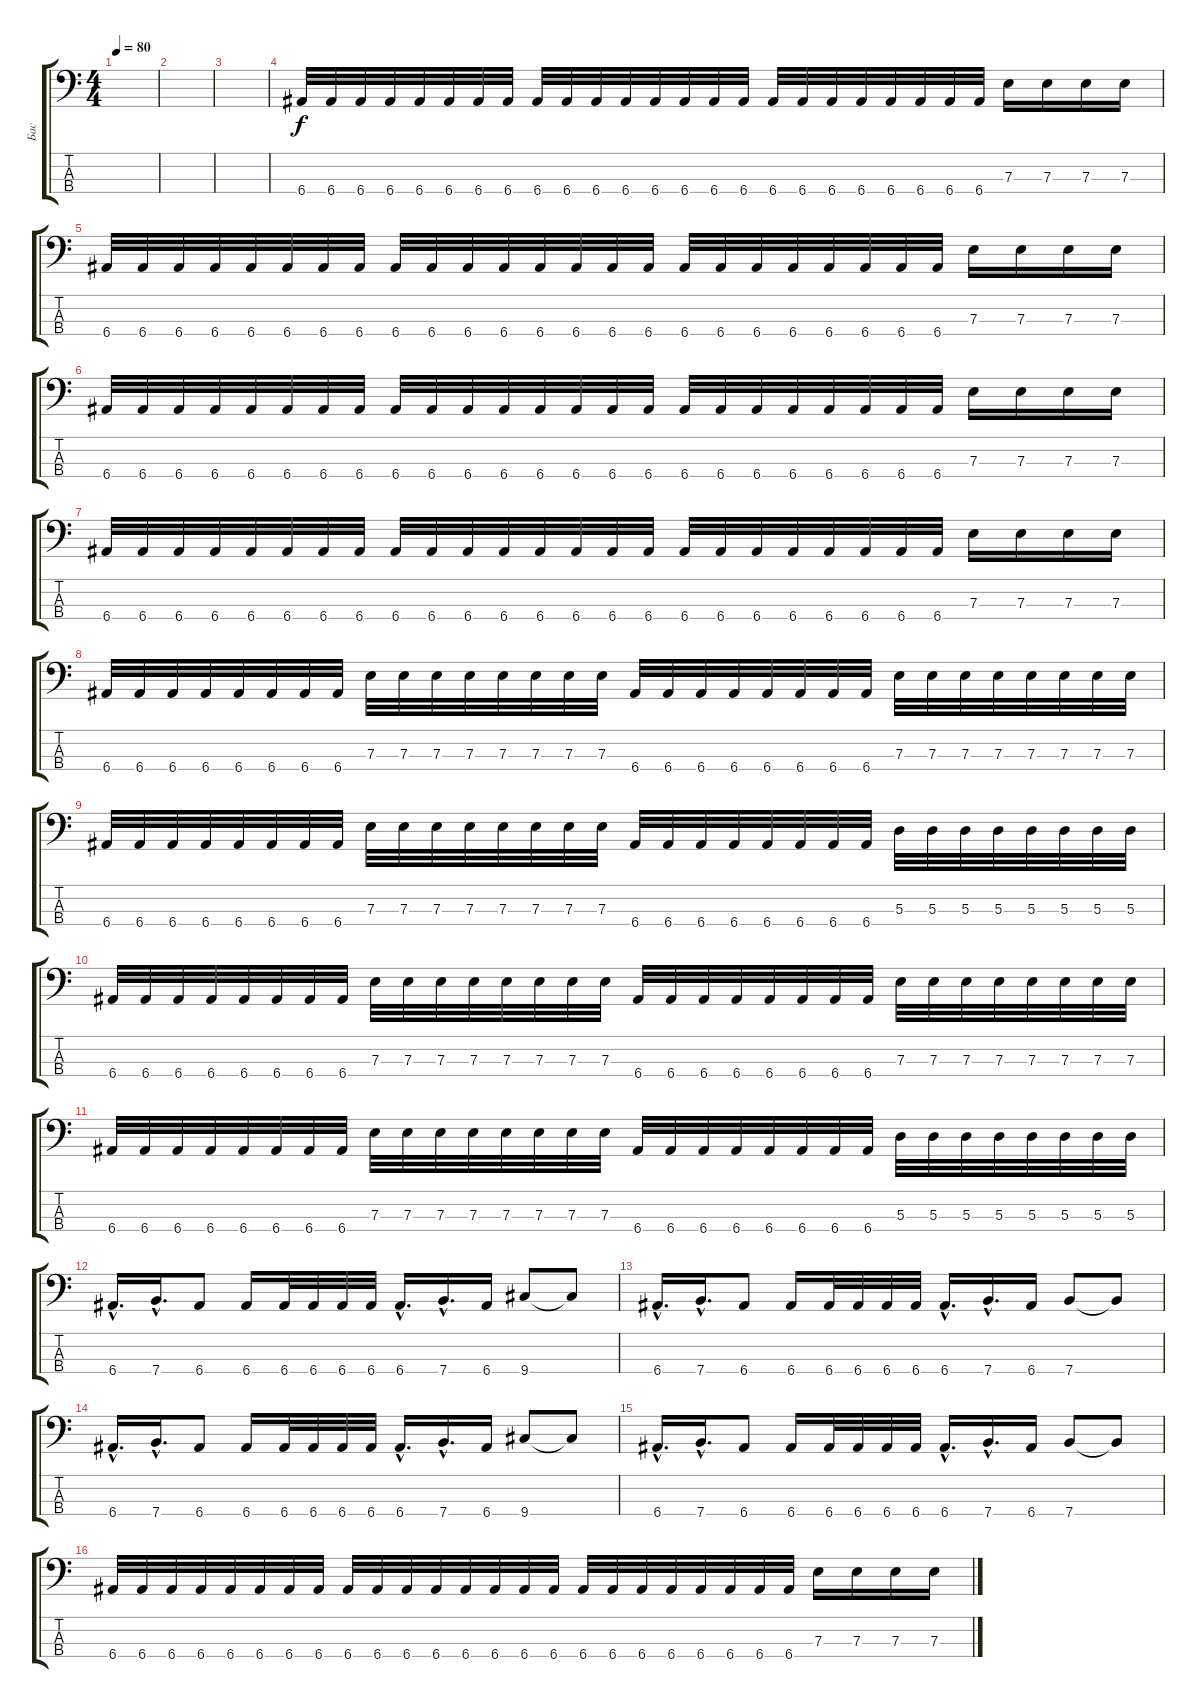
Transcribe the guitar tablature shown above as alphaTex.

\track ("Бас" "Бас") {instrument electricbasspick}
\staff {score tabs}
\tuning (G2 D2 A1 E1) {hide}
\ts (4 4)
\tempo 80
\clef f4
\ks c
|
|
|
6.4.32 6.4.32 6.4.32 6.4.32 6.4.32 6.4.32 6.4.32 6.4.32 6.4.32 6.4.32 6.4.32 6.4.32 6.4.32 6.4.32 6.4.32 6.4.32 6.4.32 6.4.32 6.4.32 6.4.32 6.4.32 6.4.32 6.4.32 6.4.32 7.3.16 7.3.16 7.3.16 7.3.16 |
6.4.32 6.4.32 6.4.32 6.4.32 6.4.32 6.4.32 6.4.32 6.4.32 6.4.32 6.4.32 6.4.32 6.4.32 6.4.32 6.4.32 6.4.32 6.4.32 6.4.32 6.4.32 6.4.32 6.4.32 6.4.32 6.4.32 6.4.32 6.4.32 7.3.16 7.3.16 7.3.16 7.3.16 |
6.4.32 6.4.32 6.4.32 6.4.32 6.4.32 6.4.32 6.4.32 6.4.32 6.4.32 6.4.32 6.4.32 6.4.32 6.4.32 6.4.32 6.4.32 6.4.32 6.4.32 6.4.32 6.4.32 6.4.32 6.4.32 6.4.32 6.4.32 6.4.32 7.3.16 7.3.16 7.3.16 7.3.16 |
6.4.32 6.4.32 6.4.32 6.4.32 6.4.32 6.4.32 6.4.32 6.4.32 6.4.32 6.4.32 6.4.32 6.4.32 6.4.32 6.4.32 6.4.32 6.4.32 6.4.32 6.4.32 6.4.32 6.4.32 6.4.32 6.4.32 6.4.32 6.4.32 7.3.16 7.3.16 7.3.16 7.3.16 |
6.4.32 6.4.32 6.4.32 6.4.32 6.4.32 6.4.32 6.4.32 6.4.32 7.3.32 7.3.32 7.3.32 7.3.32 7.3.32 7.3.32 7.3.32 7.3.32 6.4.32 6.4.32 6.4.32 6.4.32 6.4.32 6.4.32 6.4.32 6.4.32 7.3.32 7.3.32 7.3.32 7.3.32 7.3.32 7.3.32 7.3.32 7.3.32 |
6.4.32 6.4.32 6.4.32 6.4.32 6.4.32 6.4.32 6.4.32 6.4.32 7.3.32 7.3.32 7.3.32 7.3.32 7.3.32 7.3.32 7.3.32 7.3.32 6.4.32 6.4.32 6.4.32 6.4.32 6.4.32 6.4.32 6.4.32 6.4.32 5.3.32 5.3.32 5.3.32 5.3.32 5.3.32 5.3.32 5.3.32 5.3.32 |
6.4.32 6.4.32 6.4.32 6.4.32 6.4.32 6.4.32 6.4.32 6.4.32 7.3.32 7.3.32 7.3.32 7.3.32 7.3.32 7.3.32 7.3.32 7.3.32 6.4.32 6.4.32 6.4.32 6.4.32 6.4.32 6.4.32 6.4.32 6.4.32 7.3.32 7.3.32 7.3.32 7.3.32 7.3.32 7.3.32 7.3.32 7.3.32 |
6.4.32 6.4.32 6.4.32 6.4.32 6.4.32 6.4.32 6.4.32 6.4.32 7.3.32 7.3.32 7.3.32 7.3.32 7.3.32 7.3.32 7.3.32 7.3.32 6.4.32 6.4.32 6.4.32 6.4.32 6.4.32 6.4.32 6.4.32 6.4.32 5.3.32 5.3.32 5.3.32 5.3.32 5.3.32 5.3.32 5.3.32 5.3.32 |
6.4{hac}.16{d} 7.4{hac}.16{d} 6.4.8 6.4.16 6.4.32 6.4.32 6.4.32 6.4.32 6.4{hac}.16{d} 7.4{hac}.16{d} 6.4.16 9.4.8 9.4{t}.8 |
6.4{hac}.16{d} 7.4{hac}.16{d} 6.4.8 6.4.16 6.4.32 6.4.32 6.4.32 6.4.32 6.4{hac}.16{d} 7.4{hac}.16{d} 6.4.16 7.4.8 7.4{t}.8 |
6.4{hac}.16{d} 7.4{hac}.16{d} 6.4.8 6.4.16 6.4.32 6.4.32 6.4.32 6.4.32 6.4{hac}.16{d} 7.4{hac}.16{d} 6.4.16 9.4.8 9.4{t}.8 |
6.4{hac}.16{d} 7.4{hac}.16{d} 6.4.8 6.4.16 6.4.32 6.4.32 6.4.32 6.4.32 6.4{hac}.16{d} 7.4{hac}.16{d} 6.4.16 7.4.8 7.4{t}.8 |
6.4.32 6.4.32 6.4.32 6.4.32 6.4.32 6.4.32 6.4.32 6.4.32 6.4.32 6.4.32 6.4.32 6.4.32 6.4.32 6.4.32 6.4.32 6.4.32 6.4.32 6.4.32 6.4.32 6.4.32 6.4.32 6.4.32 6.4.32 6.4.32 7.3.16 7.3.16 7.3.16 7.3.16
